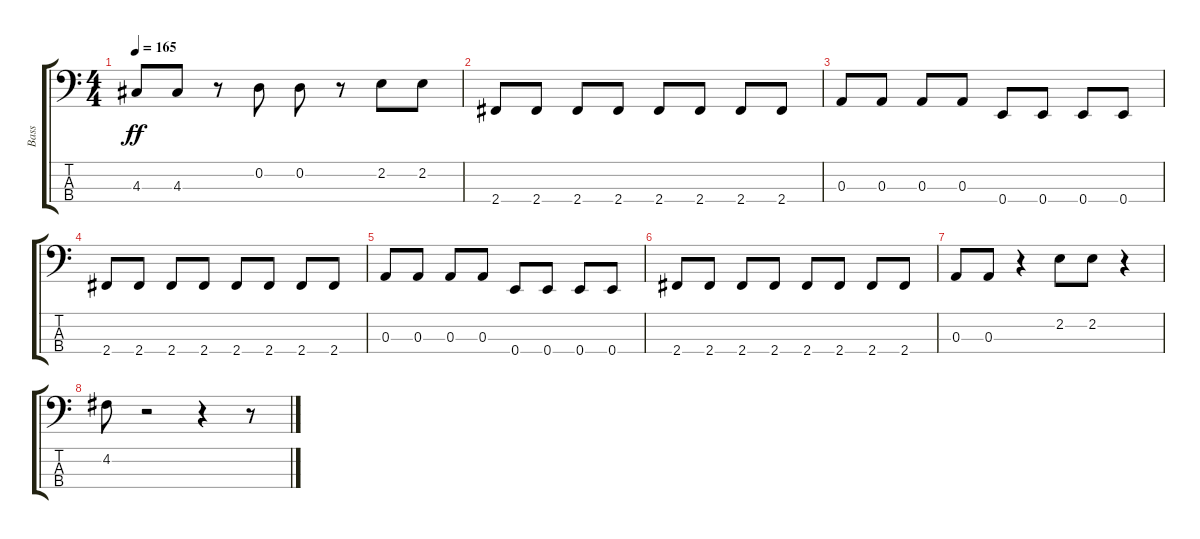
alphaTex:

\track ("Bass" "Bass") {instrument electricbasspick}
\staff {score tabs}
\tuning (G2 D2 A1 E1) {hide}
\ts (4 4)
\tempo 165
\clef f4
\ks c
4.3.8{dy ff} 4.3.8 r.8 0.2.8 0.2.8 r.8 2.2.8 2.2.8 |
2.4.8 2.4.8 2.4.8 2.4.8 2.4.8 2.4.8 2.4.8 2.4.8 |
0.3.8 0.3.8 0.3.8 0.3.8 0.4.8 0.4.8 0.4.8 0.4.8 |
2.4.8 2.4.8 2.4.8 2.4.8 2.4.8 2.4.8 2.4.8 2.4.8 |
0.3.8 0.3.8 0.3.8 0.3.8 0.4.8 0.4.8 0.4.8 0.4.8 |
2.4.8 2.4.8 2.4.8 2.4.8 2.4.8 2.4.8 2.4.8 2.4.8 |
0.3.8 0.3.8 r.4 2.2.8 2.2.8 r.4 |
4.2.8 r.2 r.4 r.8
